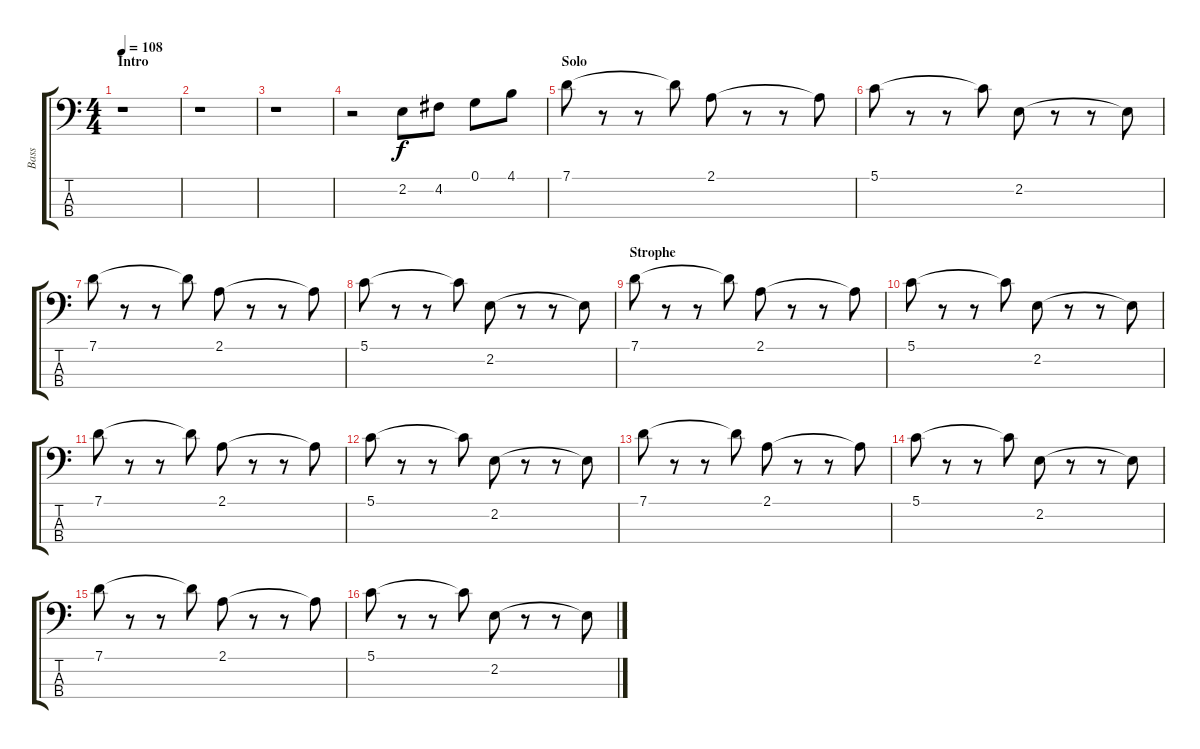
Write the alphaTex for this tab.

\track ("Bass" "Bass") {instrument electricbassfinger}
\staff {score tabs}
\tuning (G2 D2 A1 E1) {hide}
\ts (4 4)
\section ("" "Intro")
\tempo 108
\clef f4
\ks c
r.1{dy f instrument electricbassfinger} |
r.1 |
r.1 |
r.2 2.2.8 4.2.8 0.1.8 4.1.8 |
\section ("" "Solo")
7.1.8 r.8 r.8 7.1{t}.8 2.1.8 r.8 r.8 2.1{t}.8 |
5.1.8 r.8 r.8 5.1{t}.8 2.2.8 r.8 r.8 2.2{t}.8 |
7.1.8 r.8 r.8 7.1{t}.8 2.1.8 r.8 r.8 2.1{t}.8 |
5.1.8 r.8 r.8 5.1{t}.8 2.2.8 r.8 r.8 2.2{t}.8 |
\section ("" "Strophe")
7.1.8 r.8 r.8 7.1{t}.8 2.1.8 r.8 r.8 2.1{t}.8 |
5.1.8 r.8 r.8 5.1{t}.8 2.2.8 r.8 r.8 2.2{t}.8 |
7.1.8 r.8 r.8 7.1{t}.8 2.1.8 r.8 r.8 2.1{t}.8 |
5.1.8 r.8 r.8 5.1{t}.8 2.2.8 r.8 r.8 2.2{t}.8 |
7.1.8 r.8 r.8 7.1{t}.8 2.1.8 r.8 r.8 2.1{t}.8 |
5.1.8 r.8 r.8 5.1{t}.8 2.2.8 r.8 r.8 2.2{t}.8 |
7.1.8 r.8 r.8 7.1{t}.8 2.1.8 r.8 r.8 2.1{t}.8 |
5.1.8 r.8 r.8 5.1{t}.8 2.2.8 r.8 r.8 2.2{t}.8
